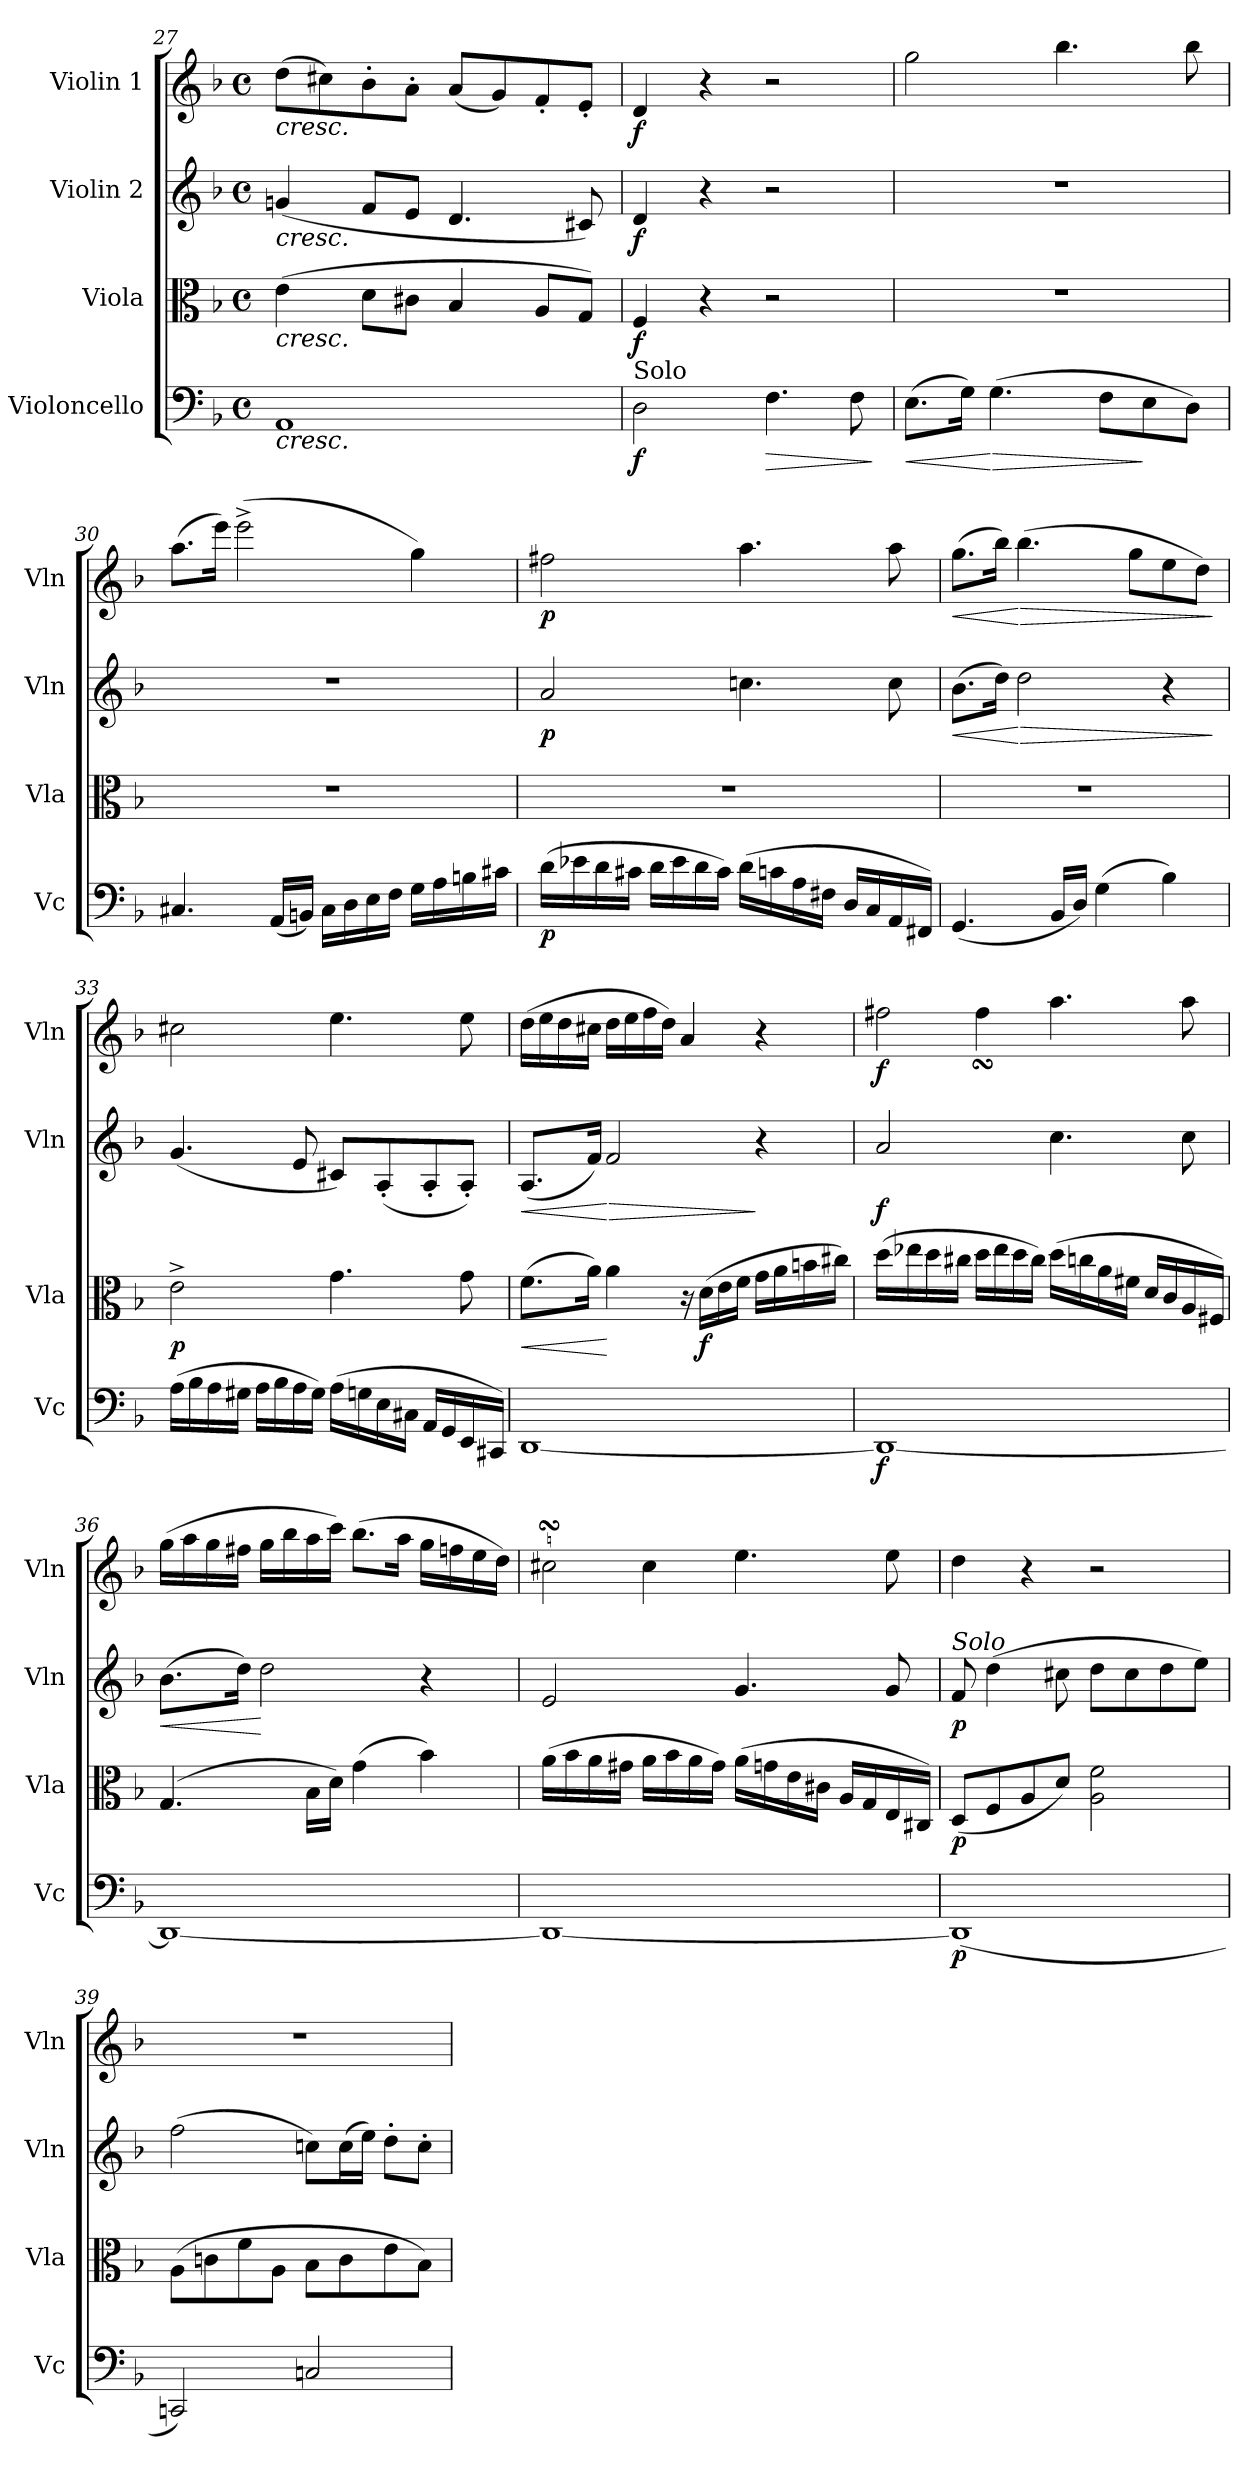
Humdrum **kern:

**kern	**dynam	**kern	**dynam	**kern	**dynam	**kern	**dynam
*part4	*part4	*part3	*part3	*part2	*part2	*part1	*part1
*staff4	*staff4	*staff3	*staff3	*staff2	*staff2	*staff1	*staff1
*I"Violoncello	*	*I"Viola	*	*I"Violin 2	*	*I"Violin 1	*
*I'Vc	*	*I'Vla	*	*I'Vln	*	*I'Vln	*
*clefF4	*	*clefC3	*	*clefG2	*	*clefG2	*
*k[b-]	*	*k[b-]	*	*k[b-]	*	*k[b-]	*
*M4/4	*	*M4/4	*	*M4/4	*	*M4/4	*
*met(c)	*	*met(c)	*	*met(c)	*	*met(c)	*
=27	=27	=27	=27	=27	=27	=27	=27
!	!	!	!	!	!	!LO:TX:b:i:t=cresc.	!
!	!	!	!	!LO:TX:b:i:t=cresc.	!	!	!
!	!	!LO:TX:b:i:t=cresc.	!	!	!	!	!
!LO:TX:b:i:t=cresc.	!	!	!	!	!	!	!
1AA	.	(4e\	.	(<4gn/	.	(>8dd\L	.
.	.	.	.	.	.	8cc#X\)	.
.	.	8d\L	.	8f/L	.	8b-'\	.
.	.	8c#X\J	.	8e/J	.	8a'\J	.
.	.	4B-/	.	4.d/	.	(<8a/L	.
.	.	.	.	.	.	8g/)	.
.	.	8A/L	.	.	.	8f'/	.
.	.	8G/J)	.	8c#X/)	.	8e'/J	.
=28	=28	=28	=28	=28	=28	=28	=28
!LO:TX:a:t=Solo	!	!	!	!	!	!	!
!	!LO:DY:b	!	!LO:DY:b	!	!LO:DY:b	!	!LO:DY:b
2D\	f	4F/	f	4d/	f	4d/	f
.	.	4r	.	4r	.	4r	.
!	!LO:HP:b	!	!	!	!	!	!
4.F\	>	2r	.	2r	.	2r	.
8F\	.	.	.	.	.	.	.
.	]	.	.	.	.	.	.
=29	=29	=29	=29	=29	=29	=29	=29
!	!LO:HP:b	!	!	!	!	!	!
(>8.E\L	<	1r	.	1r	.	2gg\	.
16G\Jk)	.	.	.	.	.	.	.
!	!LO:HP:n=1:b	!	!	!	!	!	!
(>4.G\	[ >	.	.	.	.	.	.
.	.	.	.	.	.	4.bb-\	.
8F\L	.	.	.	.	.	.	.
8E\	]	.	.	.	.	.	.
8D\J)	.	.	.	.	.	8bb-\	.
=30	=30	=30	=30	=30	=30	=30	=30
4.C#X/	.	1r	.	1r	.	(>8.aa\L	.
.	.	.	.	.	.	16eee\Jk)	.
.	.	.	.	.	.	(>2eee^\	.
(<16AA/LL	.	.	.	.	.	.	.
16BBn/JJ)	.	.	.	.	.	.	.
16C#\LL	.	.	.	.	.	.	.
16D\	.	.	.	.	.	.	.
16E\	.	.	.	.	.	.	.
16F\JJ	.	.	.	.	.	.	.
16G\LL	.	.	.	.	.	4gg\)	.
16A\	.	.	.	.	.	.	.
16Bn\	.	.	.	.	.	.	.
16c#X\JJ	.	.	.	.	.	.	.
!!LO:LB:g=z
=31	=31	=31	=31	=31	=31	=31	=31
!	!LO:DY:b	!	!	!	!LO:DY:b	!	!LO:DY:b
(>16d\LL	p	1r	.	2a/	p	2ff#X\	p
16e-X\	.	.	.	.	.	.	.
16d\	.	.	.	.	.	.	.
16c#X\JJ	.	.	.	.	.	.	.
16d\LL	.	.	.	.	.	.	.
16e-\	.	.	.	.	.	.	.
16d\	.	.	.	.	.	.	.
16c#\JJ)	.	.	.	.	.	.	.
(>16d\LL	.	.	.	4.ccn\	.	4.aa\	.
16cn\	.	.	.	.	.	.	.
16A\	.	.	.	.	.	.	.
16F#X\JJ	.	.	.	.	.	.	.
16D/LL	.	.	.	.	.	.	.
16C/	.	.	.	.	.	.	.
16AA/	.	.	.	8cc\	.	8aa\	.
16FF#X/JJ)	.	.	.	.	.	.	.
=32	=32	=32	=32	=32	=32	=32	=32
!	!	!	!	!	!LO:HP:b	!	!LO:HP:b
(<4.GG/	.	1r	.	(>8.b-\L	<	(>8.gg\L	<
.	.	.	.	16dd\Jk)	.	16bb-\Jk)	.
!	!	!	!	!	!LO:HP:n=1:b	!	!LO:HP:n=1:b
.	.	.	.	2dd\	[ >	(>4.bb-\	[ >
16BB-/LL	.	.	.	.	.	.	.
16D/JJ)	.	.	.	.	.	.	.
(4G\	.	.	.	.	.	.	.
.	.	.	.	.	.	8gg\L	.
4B-\)	.	.	.	4r	.	8ee\	.
.	.	.	.	.	.	8dd\J)	.
.	.	.	.	.	]	.	]
!!LO:LB:g=z
=33	=33	=33	=33	=33	=33	=33	=33
!	!	!	!LO:DY:b	!	!	!	!
(>16A\LL	.	2e^\	p	(<4.g/	.	2cc#X\	.
16B-\	.	.	.	.	.	.	.
16A\	.	.	.	.	.	.	.
16G#X\JJ	.	.	.	.	.	.	.
16A\LL	.	.	.	.	.	.	.
16B-\	.	.	.	.	.	.	.
16A\	.	.	.	8e/	.	.	.
16G#\JJ)	.	.	.	.	.	.	.
(>16A\LL	.	4.g\	.	8c#X/L)	.	4.ee\	.
16Gn\	.	.	.	.	.	.	.
16E\	.	.	.	(<8A'/	.	.	.
16C#X\JJ	.	.	.	.	.	.	.
16AA/LL	.	.	.	8A'/	.	.	.
16GG/	.	.	.	.	.	.	.
16EE/	.	8g\	.	8A'/J)	.	8ee\	.
16CC#X/JJ)	.	.	.	.	.	.	.
=34	=34	=34	=34	=34	=34	=34	=34
!	!	!	!LO:HP:b	!	!LO:HP:b	!	!
[1DD	.	(>8.f\L	<	(<8.A/L	<	(>16dd\LL	.
.	.	.	.	.	.	16ee\	.
.	.	.	.	.	.	16dd\	.
.	.	16a\Jk)	.	16f/Jk)	.	16cc#X\JJ	.
!	!	!	!	!	!LO:HP:n=1:b	!	!
.	.	4a\	[	2f/	[ >	16dd\LL	.
.	.	.	.	.	.	16ee\	.
.	.	.	.	.	.	16ff\	.
.	.	.	.	.	.	16dd\JJ)	.
.	.	16r	.	.	.	4a/	.
!	!	!	!LO:DY:b	!	!	!	!
.	.	(>16d\LL	f	.	.	.	.
.	.	16e\	.	.	.	.	.
.	.	16f\JJ	.	.	.	.	.
.	.	16g\LL	.	4r	]	4r	.
.	.	16a\	.	.	.	.	.
.	.	16bn\	.	.	.	.	.
.	.	16cc#X\JJ)	.	.	.	.	.
!!LO:PB:g=z
=35	=35	=35	=35	=35	=35	=35	=35
*	*	*	*	*	*	*^	*
!	!LO:DY:b	!	!	!	!LO:DY:b	!	!	!LO:DY:b
1DD_	f	(>16dd\LL	.	2a/	f	2ff#X\	4ryy	f
.	.	16ee-X\	.	.	.	.	.	.
.	.	16dd\	.	.	.	.	.	.
.	.	16cc#X\JJ	.	.	.	.	.	.
.	.	16dd\LL	.	.	.	.	4ff#sSsS	.
.	.	16ee-\	.	.	.	.	.	.
.	.	16dd\	.	.	.	.	.	.
.	.	16cc#\JJ)	.	.	.	.	.	.
.	.	(>16dd\LL	.	4.cc\	.	4.aa\	2ryy	.
.	.	16ccn\	.	.	.	.	.	.
.	.	16a\	.	.	.	.	.	.
.	.	16f#X\JJ	.	.	.	.	.	.
.	.	16d/LL	.	.	.	.	.	.
.	.	16c/	.	.	.	.	.	.
.	.	16A/	.	8cc\	.	8aa\	.	.
.	.	16F#X/JJ)	.	.	.	.	.	.
*	*	*	*	*	*	*v	*v	*
=36	=36	=36	=36	=36	=36	=36	=36
!	!	!	!	!	!LO:HP:b	!	!
1DD_	.	(4.G/	.	(>8.b-\L	<	(>16gg\LL	.
.	.	.	.	.	.	16aa\	.
.	.	.	.	.	.	16gg\	.
.	.	.	.	16dd\Jk)	.	16ff#X\JJ	.
.	.	.	.	2dd\	[	16gg\LL	.
.	.	.	.	.	.	16bb-\	.
.	.	16B-\LL	.	.	.	16aa\	.
.	.	16d\JJ)	.	.	.	16ccc\JJ)	.
.	.	(>4g\	.	.	.	(>8.bb-\L	.
.	.	.	.	.	.	16aa\Jk	.
.	.	4b-\)	.	4r	.	16gg\LL	.
.	.	.	.	.	.	16ffn\	.
.	.	.	.	.	.	16ee\	.
.	.	.	.	.	.	16dd\JJ)	.
!!LO:LB:g=z
=37	=37	=37	=37	=37	=37	=37	=37
*	*	*	*	*	*	*^	*
1DD_	.	(>16a\LL	.	2e/	.	2cc#XsSsS\	4ryy	.
.	.	16b-\	.	.	.	.	.	.
.	.	16a\	.	.	.	.	.	.
.	.	16g#X\JJ	.	.	.	.	.	.
.	.	16a\LL	.	.	.	.	4cc#	.
.	.	16b-\	.	.	.	.	.	.
.	.	16a\	.	.	.	.	.	.
.	.	16g#\JJ)	.	.	.	.	.	.
.	.	(>16a\LL	.	4.g/	.	4.ee\	2ryy	.
.	.	16gn\	.	.	.	.	.	.
.	.	16e\	.	.	.	.	.	.
.	.	16c#X\JJ	.	.	.	.	.	.
.	.	16A/LL	.	.	.	.	.	.
.	.	16G/	.	.	.	.	.	.
.	.	16E/	.	8g/	.	8ee\	.	.
.	.	16C#X/JJ)	.	.	.	.	.	.
*	*	*	*	*	*	*v	*v	*
!!LO:LB:g=z
=38	=38	=38	=38	=38	=38	=38	=38
!	!	!	!	!LO:TX:a:i:t=Solo	!	!	!
!	!LO:DY:b	!	!LO:DY:b	!	!LO:DY:b	!	!
(1DD]	p	(<8D/L	p	8f/	p	4dd\	.
.	.	8F/	.	(>4dd\	.	.	.
.	.	8A/	.	.	.	4r	.
.	.	8d/J)	.	8cc#X\	.	.	.
.	.	2A\ 2f\	.	8dd\L	.	2r	.
.	.	.	.	8cc#\	.	.	.
.	.	.	.	8dd\	.	.	.
.	.	.	.	8ee\J)	.	.	.
=39	=39	=39	=39	=39	=39	=39	=39
2CCn/)	.	(>8A\L	.	(>2ff\	.	1r	.
.	.	8cn\	.	.	.	.	.
.	.	8f\	.	.	.	.	.
.	.	8A\J	.	.	.	.	.
2Cn/	.	8B-\L	.	8ccn\L)	.	.	.
.	.	8c\	.	(>16cc\L	.	.	.
.	.	.	.	16ee\JJ)	.	.	.
.	.	8e\	.	8dd'\L	.	.	.
.	.	8B-\J)	.	8cc'\J	.	.	.
=	=	=	=	=	=	=	=
*-	*-	*-	*-	*-	*-	*-	*-
